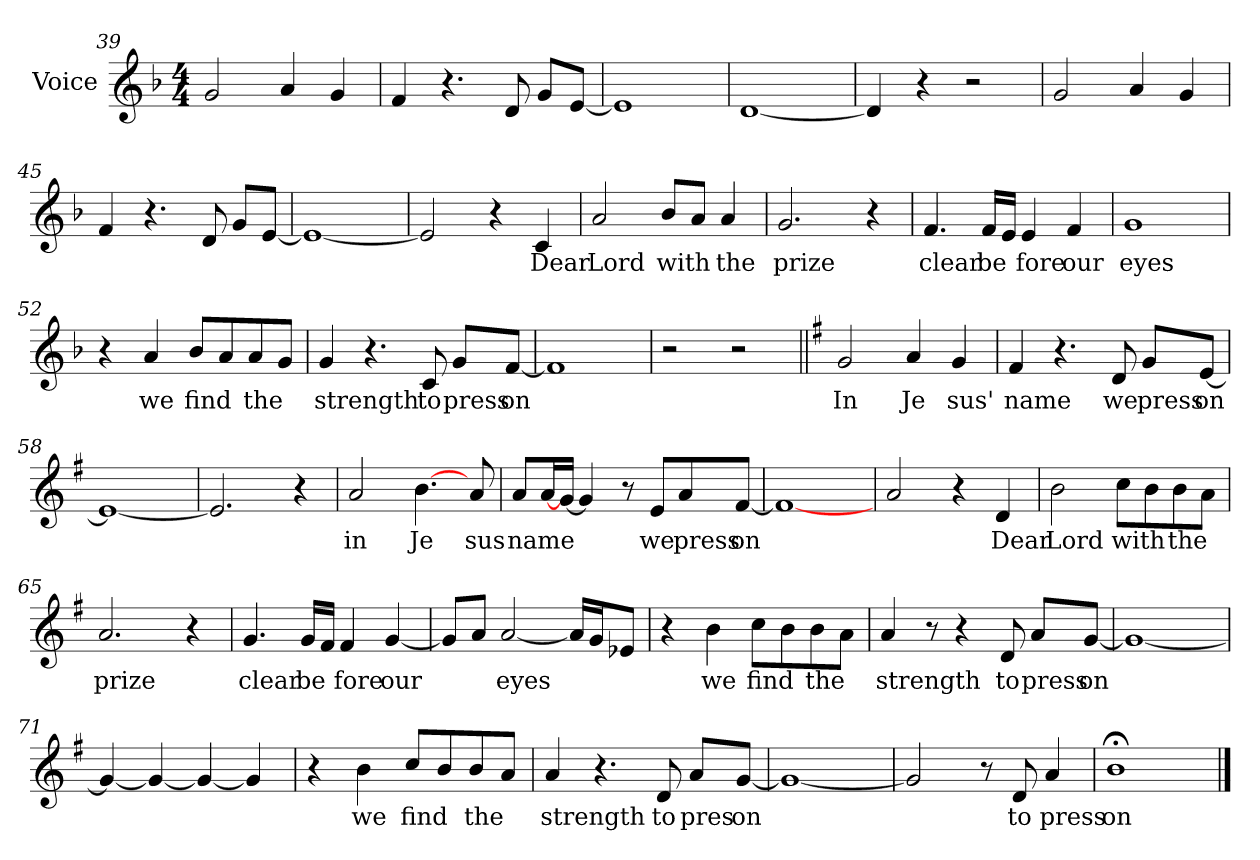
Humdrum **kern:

**kern	**text
*part1	*part1
*staff1	*staff1
*I"Voice	*
*I'V	*
*clefG2	*
*k[b-]	*
*F:	*
*M4/4	*
=39	=39
2g/	.
4a/	.
4g/	.
!!LO:PB:g=z
=40	=40
4f/	.
4.r	.
8d/	.
8g/L	.
[8e/J	.
=41	=41
1e]	.
=42	=42
[1d	.
=43	=43
4d/]	.
4r	.
2r	.
=44	=44
2g/	.
4a/	.
4g/	.
=45	=45
4f/	.
4.r	.
8d/	.
8g/L	.
[8e/J	.
=46	=46
1e_	.
!!LO:LB:g=z
=47	=47
2e/]	.
4r	.
!	!LO:LY:b
4c/	Dear
=48	=48
!	!LO:LY:b
2a/	Lord
!	!LO:LY:b
8b-/L	with
8a/J	.
!	!LO:LY:b
4a/	the
=49	=49
!	!LO:LY:b
2.g/	prize
4r	.
=50	=50
!	!LO:LY:b
4.f/	clear
!	!LO:LY:b
16f/LL	be
16e/JJ	.
!	!LO:LY:b
4e/	fore
!	!LO:LY:b
4f/	our
=51	=51
!	!LO:LY:b
1g	eyes
=52	=52
4r	.
!	!LO:LY:b
4a/	we
!	!LO:LY:b
8b-/L	find
8a/	.
!	!LO:LY:b
8a/	the
8g/J	.
!!LO:LB:g=z
=53	=53
!	!LO:LY:b
4g/	strength
4.r	.
!	!LO:LY:b
8c/	to
!	!LO:LY:b
8g/L	press
!	!LO:LY:b
[8f/J	on
=54	=54
1f]	.
=55	=55
2r	.
2r	.
=56||	=56||
*k[f#]	*
*G:	*
!	!LO:LY:b
2g/	In
!	!LO:LY:b
4a/	Je
!	!LO:LY:b
4g/	sus'
=57	=57
!	!LO:LY:b
4f#/	name
4.r	.
!	!LO:LY:b
8d/	we
!	!LO:LY:b
8g/L	press
!	!LO:LY:b
[8e/J	on
!!LO:LB:g=z
=58	=58
1e_	.
=59	=59
2.e/]	.
4r	.
=60	=60
!	!LO:LY:b
2a/	in
!	!LO:LY:b
[4.b\	Je
!	!LO:LY:b
8a/	sus
=61	=61
!	!LO:LY:b
8a/L	name
[16a/L	.
[16g/JJ	.
4g/]	.
8r	.
!	!LO:LY:b
8e/L	we
!	!LO:LY:b
8a/	press
!	!LO:LY:b
[8f#/J	on
=62	=62
1f#_	.
=63	=63
2a/	.
4r	.
!	!LO:LY:b
4d/	Dear
!!LO:LB:g=z
=64	=64
!	!LO:LY:b
2b\	Lord
!	!LO:LY:b
8cc\L	with
8b\	.
!	!LO:LY:b
8b\	the
8a\J	.
=65	=65
!	!LO:LY:b
2.a/	prize
4r	.
=66	=66
!	!LO:LY:b
4.g/	clear
!	!LO:LY:b
16g/LL	be
16f#/JJ	.
!	!LO:LY:b
4f#/	fore
!	!LO:LY:b
[4g/	our
=67	=67
8g/L]	.
8a/J	.
!	!LO:LY:b
[2a/	eyes
16a/LL]	.
16g/J	.
8e-X/J	.
=68	=68
4r	.
!	!LO:LY:b
4b\	we
!	!LO:LY:b
8cc\L	find
8b\	.
!	!LO:LY:b
8b\	the
8a\J	.
!!LO:LB:g=z
=69	=69
!	!LO:LY:b
4a/	strength
8r	.
4r	.
!	!LO:LY:b
8d/	to
!	!LO:LY:b
8a/L	press
!	!LO:LY:b
[8g/J	on
=70	=70
1g_	.
=71	=71
4g/_	.
4g/_	.
4g/_	.
4g/]	.
=72	=72
4r	.
!	!LO:LY:b
4b\	we
!	!LO:LY:b
8cc/L	find
8b/	.
!	!LO:LY:b
8b/	the
8a/J	.
=73	=73
!	!LO:LY:b
4a/	strength
4.r	.
!	!LO:LY:b
8d/	to
!	!LO:LY:b
8a/L	pres
!	!LO:LY:b
[8g/J	on
!!LO:LB:g=z
=74	=74
1g_	.
=75	=75
2g/]	.
8r	.
!	!LO:LY:b
8d/	to
!	!LO:LY:b
4a/	press
=76	=76
!	!LO:LY:b
1b;<	on
==	==
*-	*-
